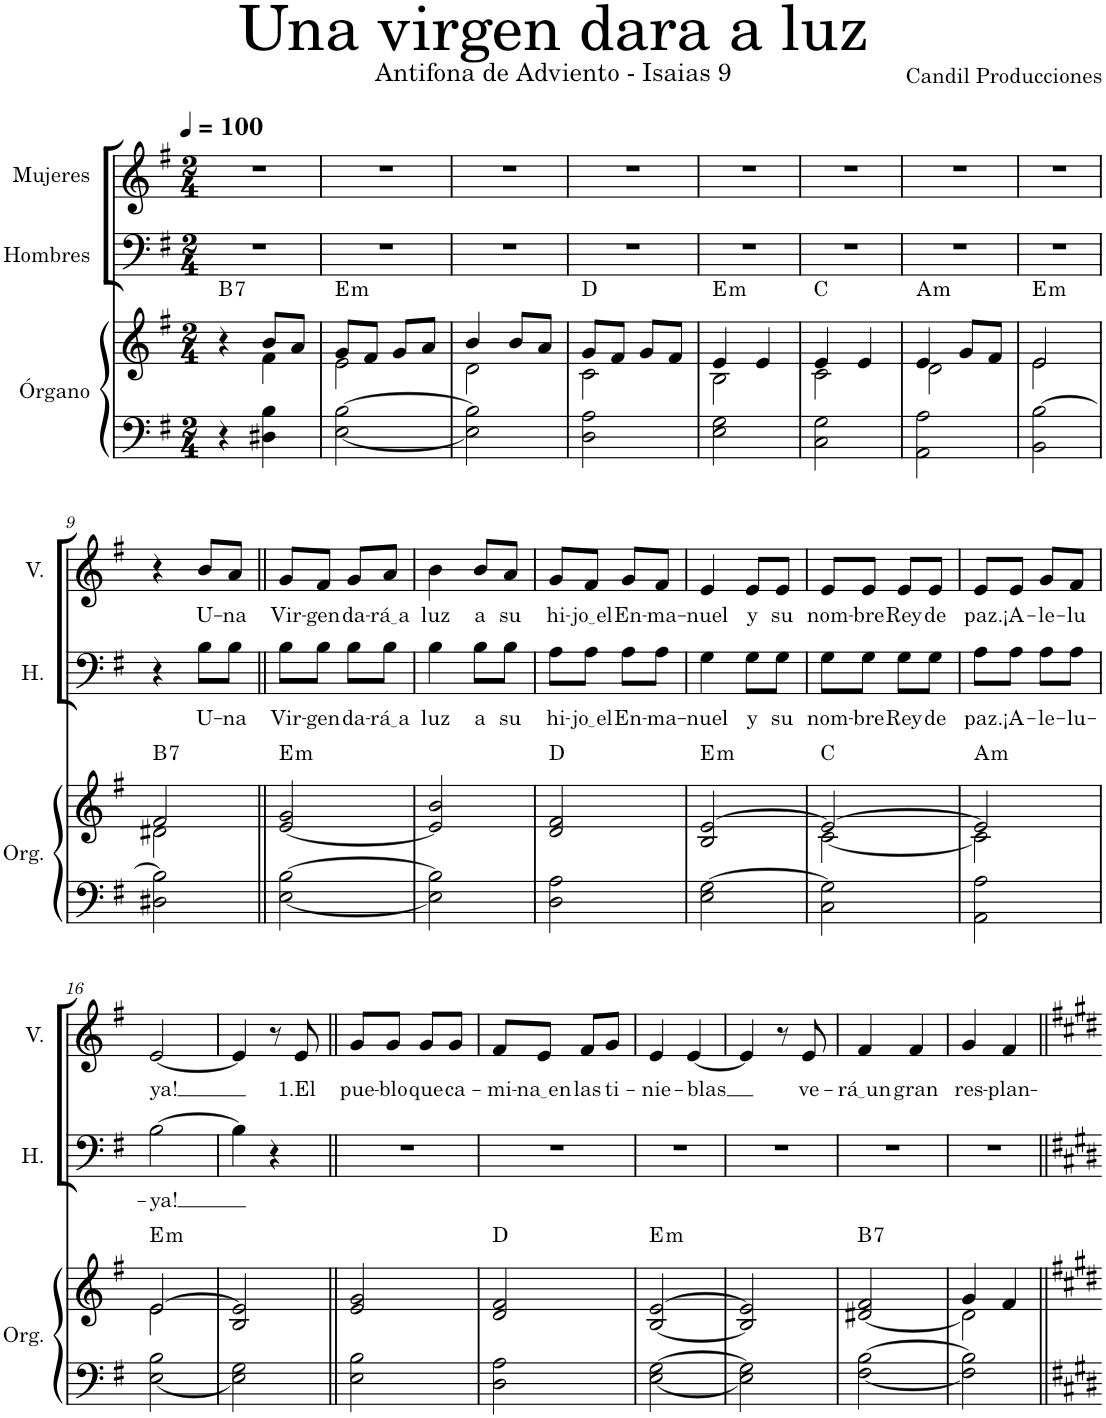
**kern	**kern	**harte	**kern	**text	**kern	**text
*part3	*part3	*part3	*part2	*part2	*part1	*part1
*staff4	*staff3	*	*staff2	*staff2	*staff1	*staff1
*I"Órgano	*	*	*I"Hombres	*	*I"Mujeres	*
*	*	*	*I'H.	*	*	*
*clefF4	*clefG2	*	*clefF4	*	*clefG2	*
*k[f#]	*k[f#]	*	*k[f#]	*	*k[f#]	*
*M2/4	*M2/4	*	*M2/4	*	*M2/4	*
*MM100	*MM100	*	*MM100	*	*MM100	*
=1	=1	=1	=1	=1	=1	=1
*	*^	*	*	*	*	*
!	!	!	!LO:H:kt=7	!	!	!	!
4r	4r	4ryy	B:7	2r	.	2r	.
4D#X\ 4B\	8b/L	4f#\	.	.	.	.	.
.	8a/J	.	.	.	.	.	.
=2	=2	=2	=2	=2	=2	=2	=2
!	!	!	!LO:H:kt=m	!	!	!	!
[2E\ [2B\	8g/L	2e\	E:min	2r	.	2r	.
.	8f#/J	.	.	.	.	.	.
.	8g/L	.	.	.	.	.	.
.	8a/J	.	.	.	.	.	.
=3	=3	=3	=3	=3	=3	=3	=3
2E\] 2B\]	4b/	2d\	.	2r	.	2r	.
.	8b/L	.	.	.	.	.	.
.	8a/J	.	.	.	.	.	.
=4	=4	=4	=4	=4	=4	=4	=4
2D\ 2A\	8g/L	2c\	D:maj	2r	.	2r	.
.	8f#/J	.	.	.	.	.	.
.	8g/L	.	.	.	.	.	.
.	8f#/J	.	.	.	.	.	.
=5	=5	=5	=5	=5	=5	=5	=5
!	!	!	!LO:H:kt=m	!	!	!	!
2E\ 2G\	4e/	2B\	E:min	2r	.	2r	.
.	4e/	.	.	.	.	.	.
=6	=6	=6	=6	=6	=6	=6	=6
2C\ 2G\	4e/	2c\	C:maj	2r	.	2r	.
.	4e/	.	.	.	.	.	.
=7	=7	=7	=7	=7	=7	=7	=7
!	!	!	!LO:H:kt=m	!	!	!	!
2AA\ 2A\	4e/	2d\	A:min	2r	.	2r	.
.	8g/L	.	.	.	.	.	.
.	8f#/J	.	.	.	.	.	.
=8	=8	=8	=8	=8	=8	=8	=8
!	!	!	!LO:H:kt=m	!	!	!	!
2BB\ [2B\	2e/	2e\	E:min	2r	.	2r	.
!!LO:LB:g=z
=9	=9	=9	=9	=9	=9	=9	=9
!	!	!	!LO:H:kt=7	!	!	!	!
2D#X\ 2B\]	2f#/	2d#X\	B:7	4r	.	4r	.
!	!	!	!	!	!LO:LY:b	!	!LO:LY:b
.	.	.	.	8B\L	U-	8b/L	U-
!	!	!	!	!	!LO:LY:b	!	!LO:LY:b
.	.	.	.	8B\J	-na	8a/J	-na
*	*v	*v	*	*	*	*	*
=10||	=10||	=10||	=10||	=10||	=10||	=10||
!	!	!LO:H:kt=m	!	!LO:LY:b	!	!LO:LY:b
[2E\ [2B\	[2e/ 2g/	E:min	8B\L	Vir-	8g/L	Vir-
!	!	!	!	!LO:LY:b	!	!LO:LY:b
.	.	.	8B\J	-gen	8f#/J	-gen
!	!	!	!	!LO:LY:b	!	!LO:LY:b
.	.	.	8B\L	da-	8g/L	da-
!	!	!	!	!LO:LY:b	!	!LO:LY:b
.	.	.	8B\J	rá a	8a/J	rá a
=11	=11	=11	=11	=11	=11	=11
!	!	!	!	!LO:LY:b	!	!LO:LY:b
2E\] 2B\]	2e/] 2b/	.	4B\	luz	4b\	luz
!	!	!	!	!LO:LY:b	!	!LO:LY:b
.	.	.	8B\L	a	8b/L	a
!	!	!	!	!LO:LY:b	!	!LO:LY:b
.	.	.	8B\J	su	8a/J	su
=12	=12	=12	=12	=12	=12	=12
!	!	!	!	!LO:LY:b	!	!LO:LY:b
2D\ 2A\	2d/ 2f#/	D:maj	8A\L	hi-	8g/L	hi-
!	!	!	!	!LO:LY:b	!	!LO:LY:b
.	.	.	8A\J	jo el	8f#/J	jo el
!	!	!	!	!LO:LY:b	!	!LO:LY:b
.	.	.	8A\L	En-	8g/L	En-
!	!	!	!	!LO:LY:b	!	!LO:LY:b
.	.	.	8A\J	-ma-	8f#/J	-ma-
=13	=13	=13	=13	=13	=13	=13
!	!	!LO:H:kt=m	!	!LO:LY:b	!	!LO:LY:b
2E\ [2G\	2B/ [2e/	E:min	4G\	-nuel	4e/	-nuel
!	!	!	!	!LO:LY:b	!	!LO:LY:b
.	.	.	8G\L	y	8e/L	y
!	!	!	!	!LO:LY:b	!	!LO:LY:b
.	.	.	8G\J	su	8e/J	su
=14	=14	=14	=14	=14	=14	=14
*	*^	*	*	*	*	*
!	!	!	!	!	!LO:LY:b	!	!LO:LY:b
2C\ 2G\]	2e/_	[2c\	C:maj	8G\L	nom-	8e/L	nom-
!	!	!	!	!	!LO:LY:b	!	!LO:LY:b
.	.	.	.	8G\J	-bre	8e/J	-bre
!	!	!	!	!	!LO:LY:b	!	!LO:LY:b
.	.	.	.	8G\L	Rey	8e/L	Rey
!	!	!	!	!	!LO:LY:b	!	!LO:LY:b
.	.	.	.	8G\J	de	8e/J	de
=15	=15	=15	=15	=15	=15	=15	=15
!	!	!	!LO:H:kt=m	!	!LO:LY:b	!	!LO:LY:b
2AA\ 2A\	2e/]	2c\]	A:min	8A\L	paz.	8e/L	paz.
!	!	!	!	!	!LO:LY:b	!	!LO:LY:b
.	.	.	.	8A\J	¡A-	8e/J	¡A-
!	!	!	!	!	!LO:LY:b	!	!LO:LY:b
.	.	.	.	8A\L	-le-	8g/L	-le-
!	!	!	!	!	!LO:LY:b	!	!LO:LY:b
.	.	.	.	8A\J	-lu-	8f#/J	-lu
!!LO:LB:g=z
=16	=16	=16	=16	=16	=16	=16	=16
!	!	!	!LO:H:kt=m	!	!LO:LY:b	!	!LO:LY:b
[2E\ 2B\	[2e/	2e\	E:min	[2B\	-ya!	[2e/	-ya!
*	*v	*v	*	*	*	*	*
=17	=17	=17	=17	=17	=17	=17
2E\] 2G\	2B/ 2e/]	.	4B\]	.	4e/]	.
.	.	.	4r	.	8r	.
!	!	!	!	!	!	!LO:LY:b
.	.	.	.	.	8e/	-1.El
=18||	=18||	=18||	=18||	=18||	=18||	=18||
!	!	!	!	!	!	!LO:LY:b
2E\ 2B\	2e/ 2g/	.	2r	.	8g/L	pue-
!	!	!	!	!	!	!LO:LY:b
.	.	.	.	.	8g/J	-blo
!	!	!	!	!	!	!LO:LY:b
.	.	.	.	.	8g/L	que
!	!	!	!	!	!	!LO:LY:b
.	.	.	.	.	8g/J	ca-
=19	=19	=19	=19	=19	=19	=19
!	!	!	!	!	!	!LO:LY:b
2D\ 2A\	2d/ 2f#/	D:maj	2r	.	8f#/L	-mi-
!	!	!	!	!	!	!LO:LY:b
.	.	.	.	.	8e/J	na en
!	!	!	!	!	!	!LO:LY:b
.	.	.	.	.	8f#/L	las
!	!	!	!	!	!	!LO:LY:b
.	.	.	.	.	8g/J	ti-
=20	=20	=20	=20	=20	=20	=20
!	!	!LO:H:kt=m	!	!	!	!LO:LY:b
[2E\ [2G\	[2B/ [2e/	E:min	2r	.	4e/	-nie-
!	!	!	!	!	!	!LO:LY:b
.	.	.	.	.	[4e/	-blas
=21	=21	=21	=21	=21	=21	=21
2E\] 2G\]	2B/] 2e/]	.	2r	.	4e/]	.
.	.	.	.	.	8r	.
!	!	!	!	!	!	!LO:LY:b
.	.	.	.	.	8e/	ve-
=22	=22	=22	=22	=22	=22	=22
!	!	!LO:H:kt=7	!	!	!	!LO:LY:b
[2F#\ [2B\	[2d#X/ 2f#/	B:7	2r	.	4f#/	rá un
!	!	!	!	!	!	!LO:LY:b
.	.	.	.	.	4f#/	gran
=23	=23	=23	=23	=23	=23	=23
*	*^	*	*	*	*	*
!	!	!	!	!	!	!	!LO:LY:b
2F#\] 2B\]	4g/	2d#\]	.	2r	.	4g/	res-
!	!	!	!	!	!	!	!LO:LY:b
.	4f#/	.	.	.	.	4f#/	-plan-
*	*v	*v	*	*	*	*	*
=||	=||	=||	=||	=||	=||	=||
*-	*-	*-	*-	*-	*-	*-
